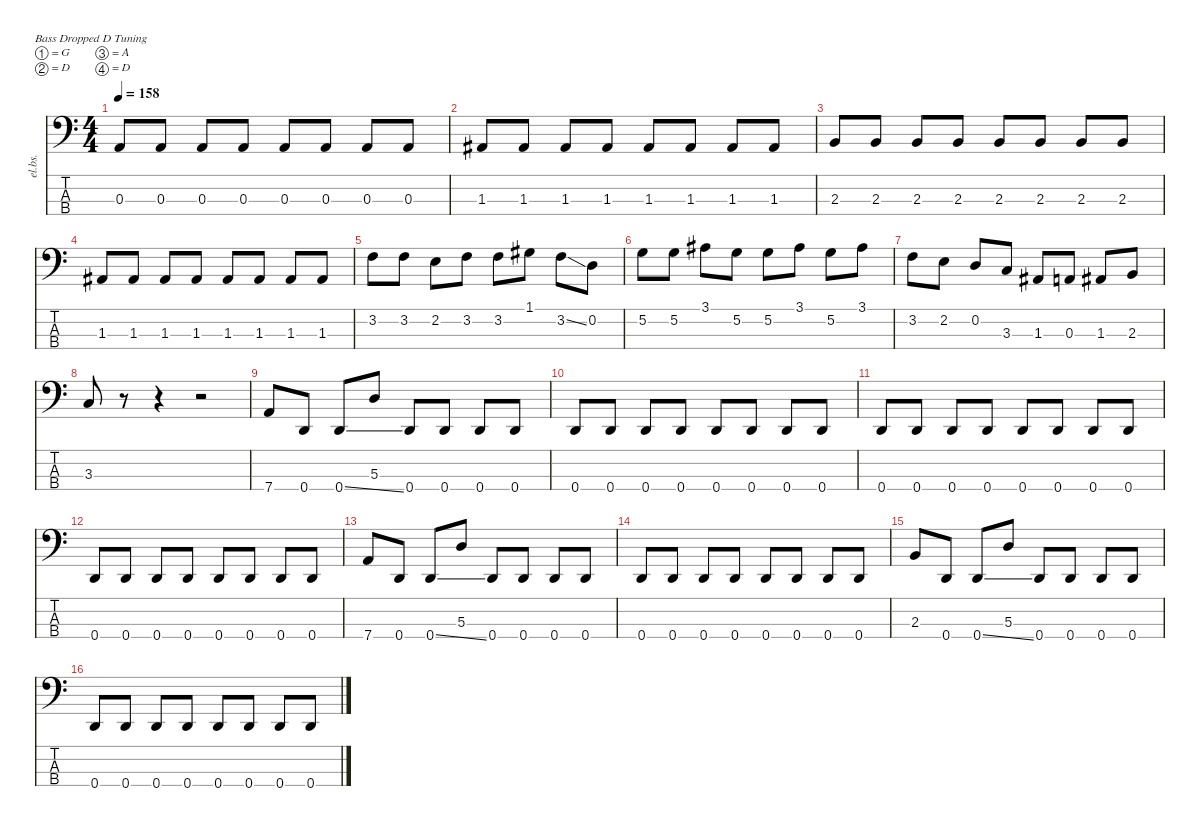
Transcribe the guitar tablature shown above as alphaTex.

\defaultSystemsLayout 4
\hideDynamics
\bracketExtendMode nobrackets
\otherSystemsTrackNameOrientation horizontal
\track ("Ellefson" "el.bs.") {instrument electricbasspick}
\staff {score tabs}
\tuning (G2 D2 A1 D1)
\ts (4 4)
\tempo 158
\clef f4
\ks c
0.3.8{dy f beam Up} 0.3.8{beam Up} 0.3.8{beam Up} 0.3.8{beam Up} 0.3.8{beam Up} 0.3.8{beam Up} 0.3.8{beam Up} 0.3.8{beam Up} |
1.3{acc #}.8{beam Up} 1.3{acc #}.8{beam Up} 1.3{acc #}.8{beam Up} 1.3{acc #}.8{beam Up} 1.3{acc #}.8{beam Up} 1.3{acc #}.8{beam Up} 1.3{acc #}.8{beam Up} 1.3{acc #}.8{beam Up} |
2.3.8{beam Up} 2.3.8{beam Up} 2.3.8{beam Up} 2.3.8{beam Up} 2.3.8{beam Up} 2.3.8{beam Up} 2.3.8{beam Up} 2.3.8{beam Up} |
1.3{acc #}.8{beam Up} 1.3{acc #}.8{beam Up} 1.3{acc #}.8{beam Up} 1.3{acc #}.8{beam Up} 1.3{acc #}.8{beam Up} 1.3{acc #}.8{beam Up} 1.3{acc #}.8{beam Up} 1.3{acc #}.8{beam Up} |
3.2.8{beam Down} 3.2.8{beam Down} 2.2.8{beam Down} 3.2.8{beam Down} 3.2.8{beam Down} 1.1{acc #}.8{beam Down} 3.2{ss}.8{beam Down} 0.2.8{beam Down} |
5.2.8{beam Down} 5.2.8{beam Down} 3.1{acc #}.8{beam Down} 5.2.8{beam Down} 5.2.8{beam Down} 3.1{acc #}.8{beam Down} 5.2.8{beam Down} 3.1{acc #}.8{beam Down} |
3.2.8{beam Down} 2.2.8{beam Down} 0.2.8{beam Up} 3.3.8{beam Up} 1.3{acc #}.8{beam Up} 0.3.8{beam Up} 1.3{acc #}.8{beam Up} 2.3.8{beam Up} |
3.3.8{beam Up} r.8{beam Up} r.4{beam Up} r.2{beam Up} |
7.4.8{beam Up} 0.4.8{beam Up} 0.4{ss}.8{beam Up} 5.3.8{beam Up} 0.4.8{beam Up} 0.4.8{beam Up} 0.4.8{beam Up} 0.4.8{beam Up} |
0.4.8{beam Up} 0.4.8{beam Up} 0.4.8{beam Up} 0.4.8{beam Up} 0.4.8{beam Up} 0.4.8{beam Up} 0.4.8{beam Up} 0.4.8{beam Up} |
0.4.8{beam Up} 0.4.8{beam Up} 0.4.8{beam Up} 0.4.8{beam Up} 0.4.8{beam Up} 0.4.8{beam Up} 0.4.8{beam Up} 0.4.8{beam Up} |
0.4.8{beam Up} 0.4.8{beam Up} 0.4.8{beam Up} 0.4.8{beam Up} 0.4.8{beam Up} 0.4.8{beam Up} 0.4.8{beam Up} 0.4.8{beam Up} |
7.4.8{beam Up} 0.4.8{beam Up} 0.4{ss}.8{beam Up} 5.3.8{beam Up} 0.4.8{beam Up} 0.4.8{beam Up} 0.4.8{beam Up} 0.4.8{beam Up} |
0.4.8{beam Up} 0.4.8{beam Up} 0.4.8{beam Up} 0.4.8{beam Up} 0.4.8{beam Up} 0.4.8{beam Up} 0.4.8{beam Up} 0.4.8{beam Up} |
2.3.8{beam Up} 0.4.8{beam Up} 0.4{ss}.8{beam Up} 5.3.8{beam Up} 0.4.8{beam Up} 0.4.8{beam Up} 0.4.8{beam Up} 0.4.8{beam Up} |
0.4.8{beam Up} 0.4.8{beam Up} 0.4.8{beam Up} 0.4.8{beam Up} 0.4.8{beam Up} 0.4.8{beam Up} 0.4.8{beam Up} 0.4.8{beam Up}
